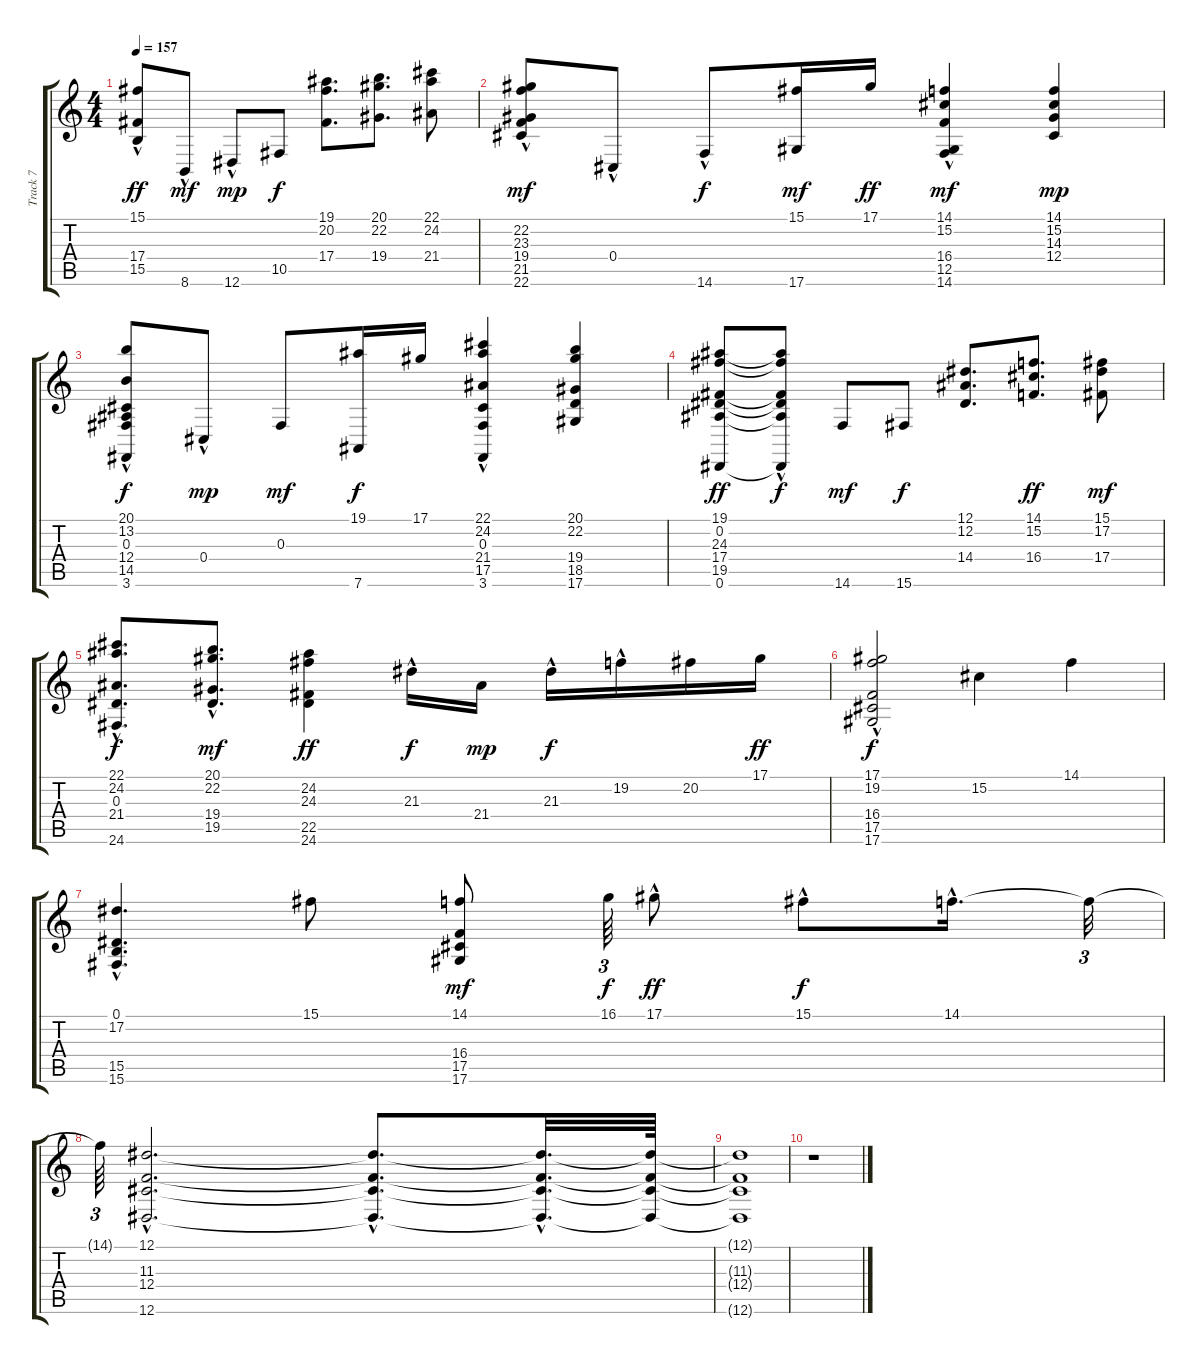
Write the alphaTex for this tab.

\track ("Track 7" "Track 7") {instrument acousticgrandpiano}
\staff {score tabs}
\tuning (Eb4 Bb3 Gb3 Db3 Ab2 Eb2) {hide}
\ts (4 4)
\tempo 157
\clef g2
\ks c
(15.1{hac} 17.4{hac} 15.5).8{dy ff} 8.6{hac}.8{dy mf} 12.6{hac}.8{dy mp} 10.5.8{dy f} (19.1 20.2 17.4).8{d} (20.1 22.2 19.4).8{d} (22.1 24.2 21.4).8 |
(22.2{hac} 23.3{hac} 19.4{hac} 21.5{hac} 22.6{hac}).8{dy mf} 0.4{hac}.8 14.6{hac}.8{dy f} (15.1 17.6).16{dy mf} 17.1.16{dy ff} (14.1 15.2{hac} 16.4 12.5 14.6).4{dy mf} (14.1 15.2 14.3 12.4).4{dy mp} |
(20.1{hac} 13.2{hac} 0.3{hac} 12.4{hac} 14.5{hac} 3.6{hac}).8{dy f} 0.4{hac}.8{dy mp} 0.3.8{dy mf} (19.1 7.6).16{dy f} 17.1.16 (22.1 24.2 0.3{hac} 21.4 17.5 3.6).4 (20.1 22.2 19.4 18.5 17.6).4 |
(19.1 0.2 24.3 17.4 19.5 0.6).8{dy ff} (19.1{t} 0.2{hac t} 24.3{t} 17.4{t} 19.5{t} 0.6{hac t}).8{dy f} 14.6.8{dy mf} 15.6.8{dy f} (12.1 12.2 14.4).8{d} (14.1 15.2 16.4).8{d dy ff} (15.1 17.2 17.4).8{dy mf} |
(22.1{hac} 24.2{hac} 0.3{hac} 21.4{hac} 24.6{hac}).8{d dy f} (20.1{hac} 22.2{hac} 19.4{hac} 19.5{hac}).8{d dy mf} (24.2 24.3 22.5 24.6).4{dy ff} 21.3{hac}.16{dy f} 21.4.16{dy mp} 21.3{hac}.16{dy f} 19.2{hac}.16 20.2.16 17.1.16{dy ff} |
(17.1{hac} 19.2{hac} 16.4{hac} 17.5{hac} 17.6).2{dy f} 15.2.4 14.1.4 |
(0.1{hac} 17.2{hac} 15.5{hac} 15.6).4{d} 15.1.8 (14.1 16.4 17.5 17.6).8{dy mf} 16.1.64{tu (3 2) dy f} 17.1{hac}.8{dy ff} 15.1{hac}.8{dy f} 14.1{hac}.16{d} 14.1{t}.32{tu (3 2)} |
14.1{t}.64{tu (3 2)} (12.1{hac} 11.3{hac} 12.4{hac} 12.6{hac}).2{d} (12.1{hac t} 11.3{hac t} 12.4{hac t} 12.6{hac t}).8{d} (12.1{hac t} 11.3{hac t} 12.4{hac t} 12.6{hac t}).32{d} (12.1{t} 11.3{t} 12.4{t} 12.6{t}).64 |
(12.1{t} 11.3{t} 12.4{t} 12.6{t}).1 |
r.1
